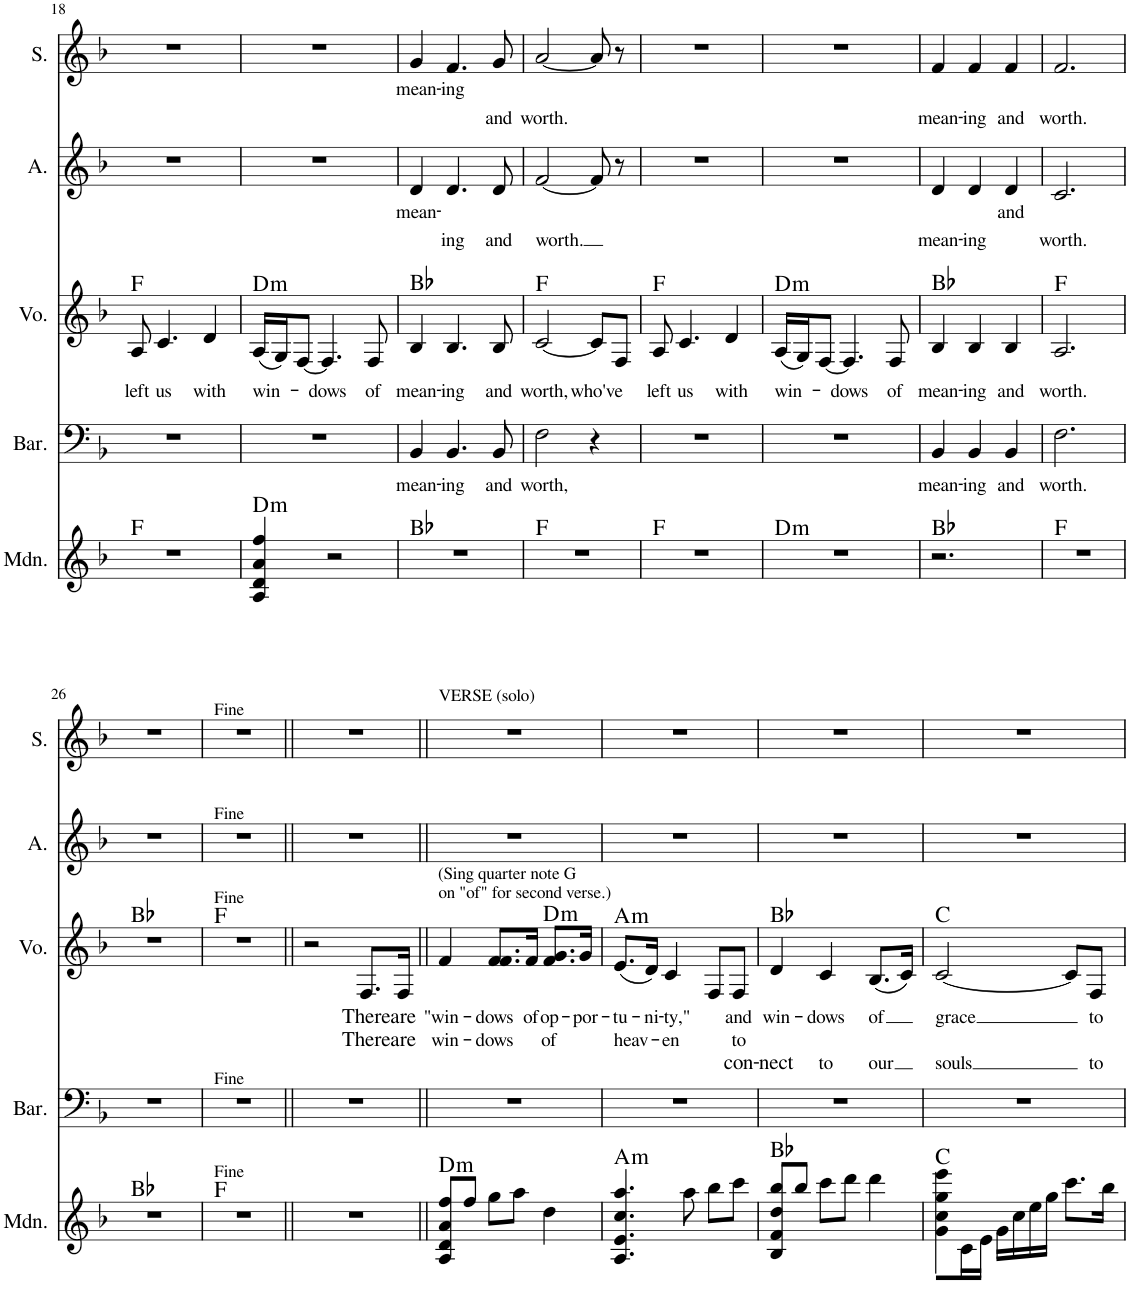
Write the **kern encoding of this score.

**kern	**harte	**kern	**text	**kern	**text	**text	**text	**harte	**kern	**text	**kern	**text
*part5	*part5	*part4	*part4	*part3	*part3	*part3	*part3	*part3	*part2	*part2	*part1	*part1
*staff5	*	*staff4	*staff4	*staff3	*staff3	*staff3	*staff3	*	*staff2	*staff2	*staff1	*staff1
*I"Mandolin	*	*I"Baritone	*	*I"Voice	*	*	*	*	*I"Alto	*	*I"Soprano	*
*I'Mdn.	*	*I'Bar.	*	*I'Vo.	*	*	*	*	*I'A.	*	*I'S.	*
!!LO:PB:g=z
*clefG2	*	*clefF4	*	*clefG2	*	*	*	*	*clefG2	*	*clefG2	*
*k[b-]	*	*k[b-]	*	*k[b-]	*	*	*	*	*k[b-]	*	*k[b-]	*
=18	=18	=18	=18	=18	=18	=18	=18	=18	=18	=18	=18	=18
!	!	!	!	!	!LO:LY:b	!	!	!	!	!	!	!
1r	F:maj	1r	.	8A/	left	.	.	F:maj	1r	.	1r	.
!	!	!	!	!	!LO:LY:b	!	!	!	!	!	!	!
.	.	.	.	4.c/	us	.	.	.	.	.	.	.
!	!	!	!	!	!LO:LY:b	!	!	!	!	!	!	!
.	.	.	.	4d/	with	.	.	.	.	.	.	.
.	.	.	.	4ryy	.	.	.	.	.	.	.	.
=19	=19	=19	=19	=19	=19	=19	=19	=19	=19	=19	=19	=19
!	!LO:H:kt=m	!	!	!	!LO:LY:b	!	!	!LO:H:kt=m	!	!	!	!
4A/ 4d/ 4a/ 4ff/	D:min	1r	.	(16A/LL	win-	.	.	D:min	1r	.	1r	.
.	.	.	.	16G/J)	.	.	.	.	.	.	.	.
.	.	.	.	[8F/J	.	.	.	.	.	.	.	.
!	!	!	!	!	!LO:LY:b	!	!	!	!	!	!	!
2r	.	.	.	4.F/]	-dows	.	.	.	.	.	.	.
!	!	!	!	!	!LO:LY:b	!	!	!	!	!	!	!
.	.	.	.	8F/	of	.	.	.	.	.	.	.
4ryy	.	.	.	4ryy	.	.	.	.	.	.	.	.
=20	=20	=20	=20	=20	=20	=20	=20	=20	=20	=20	=20	=20
!	!	!	!LO:LY:b	!	!LO:LY:b	!	!	!	!	!LO:LY:b	!	!LO:LY:b
1r	Bb:maj	4BB-/	mean-	4B-/	mean-	.	.	Bb:maj	4d/	mean-	4g/	mean-
!	!	!	!LO:LY:b	!	!LO:LY:b	!	!	!	!	!LO:LY:b	!	!LO:LY:b
.	.	4.BB-/	-ing	4.B-/	-ing	.	.	.	4.d/	-ing	4.f/	-ing
!	!	!	!LO:LY:b	!	!LO:LY:b	!	!	!	!	!LO:LY:b	!	!LO:LY:b
.	.	8BB-/	and	8B-/	and	.	.	.	8d/	and	8g/	and
.	.	4ryy	.	4ryy	.	.	.	.	4ryy	.	4ryy	.
=21	=21	=21	=21	=21	=21	=21	=21	=21	=21	=21	=21	=21
!	!	!	!LO:LY:b	!	!LO:LY:b	!	!	!	!	!LO:LY:b	!	!LO:LY:b
1r	F:maj	2F\	worth,	[2c/	worth,	.	.	F:maj	[2f/	worth.	[2a/	worth.
!	!	!	!	!	!LO:LY:b	!	!	!	!	!	!	!
.	.	4r	.	8c/L]	who've	.	.	.	8f/]	.	8a/]	.
.	.	.	.	8F/J	.	.	.	.	8r	.	8r	.
.	.	4ryy	.	4ryy	.	.	.	.	4ryy	.	4ryy	.
=22	=22	=22	=22	=22	=22	=22	=22	=22	=22	=22	=22	=22
!	!	!	!	!	!LO:LY:b	!	!	!	!	!	!	!
1r	F:maj	1r	.	8A/	left	.	.	F:maj	1r	.	1r	.
!	!	!	!	!	!LO:LY:b	!	!	!	!	!	!	!
.	.	.	.	4.c/	us	.	.	.	.	.	.	.
!	!	!	!	!	!LO:LY:b	!	!	!	!	!	!	!
.	.	.	.	4d/	with	.	.	.	.	.	.	.
.	.	.	.	4ryy	.	.	.	.	.	.	.	.
=23	=23	=23	=23	=23	=23	=23	=23	=23	=23	=23	=23	=23
!	!LO:H:kt=m	!	!	!	!LO:LY:b	!	!	!LO:H:kt=m	!	!	!	!
1r	D:min	1r	.	(16A/LL	win-	.	.	D:min	1r	.	1r	.
.	.	.	.	16G/J)	.	.	.	.	.	.	.	.
.	.	.	.	[8F/J	.	.	.	.	.	.	.	.
!	!	!	!	!	!LO:LY:b	!	!	!	!	!	!	!
.	.	.	.	4.F/]	-dows	.	.	.	.	.	.	.
!	!	!	!	!	!LO:LY:b	!	!	!	!	!	!	!
.	.	.	.	8F/	of	.	.	.	.	.	.	.
.	.	.	.	4ryy	.	.	.	.	.	.	.	.
=24	=24	=24	=24	=24	=24	=24	=24	=24	=24	=24	=24	=24
!	!	!	!LO:LY:b	!	!LO:LY:b	!	!	!	!	!LO:LY:b	!	!LO:LY:b
2.r	Bb:maj	4BB-/	mean-	4B-/	mean-	.	.	Bb:maj	4d/	mean-	4f/	mean-
!	!	!	!LO:LY:b	!	!LO:LY:b	!	!	!	!	!LO:LY:b	!	!LO:LY:b
.	.	4BB-/	-ing	4B-/	-ing	.	.	.	4d/	-ing	4f/	-ing
!	!	!	!LO:LY:b	!	!LO:LY:b	!	!	!	!	!LO:LY:b	!	!LO:LY:b
.	.	4BB-/	and	4B-/	and	.	.	.	4d/	and	4f/	and
=25	=25	=25	=25	=25	=25	=25	=25	=25	=25	=25	=25	=25
!	!	!	!LO:LY:b	!	!LO:LY:b	!	!	!	!	!LO:LY:b	!	!LO:LY:b
1r	F:maj	2.F\	worth.	2.A/	worth.	.	.	F:maj	2.c/	worth.	2.f/	worth.
.	.	4ryy	.	4ryy	.	.	.	.	4ryy	.	4ryy	.
!!LO:LB:g=z
=26	=26	=26	=26	=26	=26	=26	=26	=26	=26	=26	=26	=26
1r	Bb:maj	1r	.	1r	.	.	.	Bb:maj	1r	.	1r	.
=27	=27	=27	=27	=27	=27	=27	=27	=27	=27	=27	=27	=27
1r	F:maj	1r	.	1r	.	.	.	F:maj	1r	.	1r	.
=28||	=28||	=28||	=28||	=28||	=28||	=28||	=28||	=28||	=28||	=28||	=28||	=28||
1r	.	1r	.	2r	.	.	.	.	1r	.	1r	.
!	!	!	!	!	!LO:LY:b	!LO:LY:b	!	!	!	!	!	!
.	.	.	.	8.F/L	There	There	.	.	.	.	.	.
!	!	!	!	!	!LO:LY:b	!LO:LY:b	!	!	!	!	!	!
.	.	.	.	16F/Jk	are	are	.	.	.	.	.	.
.	.	.	.	4ryy	.	.	.	.	.	.	.	.
=29||	=29||	=29||	=29||	=29||	=29||	=29||	=29||	=29||	=29||	=29||	=29||	=29||
!	!	!	!	!	!	!	!	!	!	!	!LO:TX:a:t=VERSE (solo)	!
!	!	!	!	!LO:TX:a:t=(Sing quarter note G	!	!	!	!	!	!	!	!
!	!	!	!	!LO:TX:a:t=on "of" for second verse.)	!	!	!	!	!	!	!	!
!	!LO:H:kt=m	!	!	!	!LO:LY:b	!LO:LY:b	!	!	!	!	!	!
8A/ 8d/ 8a/ 8ff/L	D:min	1r	.	4f/	"win-	win-	.	.	1r	.	1r	.
8ff/J	.	.	.	.	.	.	.	.	.	.	.	.
!	!	!	!	!	!LO:LY:b	!LO:LY:b	!	!	!	!	!	!
8gg\L	.	.	.	8.f/ 8.f/L	-dows	-dows	.	.	.	.	.	.
8aa\J	.	.	.	.	.	.	.	.	.	.	.	.
!	!	!	!	!	!LO:LY:b	!	!	!	!	!	!	!
.	.	.	.	16f/Jk	of	.	.	.	.	.	.	.
!	!	!	!	!	!LO:LY:b	!LO:LY:b	!	!LO:H:kt=m	!	!	!	!
4dd\	.	.	.	8.f/ 8.g/L	op-	of	.	D:min	.	.	.	.
!	!	!	!	!	!LO:LY:b	!	!	!	!	!	!	!
.	.	.	.	16g/Jk	-por-	.	.	.	.	.	.	.
4ryy	.	.	.	4ryy	.	.	.	.	.	.	.	.
=30	=30	=30	=30	=30	=30	=30	=30	=30	=30	=30	=30	=30
!	!LO:H:kt=m	!	!	!	!LO:LY:b	!LO:LY:b	!	!LO:H:kt=m	!	!	!	!
4.A/ 4.e/ 4.cc/ 4.aa/	A:min	1r	.	(8.e/L	-tu-	heav-	.	A:min	1r	.	1r	.
!	!	!	!	!	!LO:LY:b	!	!	!	!	!	!	!
.	.	.	.	16d/Jk)	-ni-	.	.	.	.	.	.	.
!	!	!	!	!	!LO:LY:b	!LO:LY:b	!	!	!	!	!	!
.	.	.	.	4c/	-ty,"	-en	.	.	.	.	.	.
8aa\	.	.	.	.	.	.	.	.	.	.	.	.
8bb-\L	.	.	.	8F/L	.	.	.	.	.	.	.	.
!	!	!	!	!	!LO:LY:b	!LO:LY:b	!LO:LY:b	!	!	!	!	!
8ccc\J	.	.	.	8F/J	and	to	con-	.	.	.	.	.
4ryy	.	.	.	4ryy	.	.	.	.	.	.	.	.
=31	=31	=31	=31	=31	=31	=31	=31	=31	=31	=31	=31	=31
!	!	!	!	!	!LO:LY:b	!	!LO:LY:b	!	!	!	!	!
8B-/ 8f/ 8dd/ 8bb-/L	Bb:maj	1r	.	4d/	win-	.	-nect	Bb:maj	1r	.	1r	.
8bb-/J	.	.	.	.	.	.	.	.	.	.	.	.
!	!	!	!	!	!LO:LY:b	!	!LO:LY:b	!	!	!	!	!
8ccc\L	.	.	.	4c/	-dows	.	to	.	.	.	.	.
8ddd\J	.	.	.	.	.	.	.	.	.	.	.	.
!	!	!	!	!	!LO:LY:b	!	!LO:LY:b	!	!	!	!	!
4ddd\	.	.	.	(8.B-/L	of	.	our	.	.	.	.	.
.	.	.	.	16c/Jk)	.	.	.	.	.	.	.	.
4ryy	.	.	.	4ryy	.	.	.	.	.	.	.	.
=32	=32	=32	=32	=32	=32	=32	=32	=32	=32	=32	=32	=32
!	!	!	!	!	!LO:LY:b	!	!LO:LY:b	!	!	!	!	!
8g\ 8cc\ 8gg\ 8eee\L	C:maj	1r	.	[2c/	grace	.	souls	C:maj	1r	.	1r	.
16c\L	.	.	.	.	.	.	.	.	.	.	.	.
16e\JJ	.	.	.	.	.	.	.	.	.	.	.	.
16g\LL	.	.	.	.	.	.	.	.	.	.	.	.
16cc\	.	.	.	.	.	.	.	.	.	.	.	.
16ee\	.	.	.	.	.	.	.	.	.	.	.	.
16gg\JJ	.	.	.	.	.	.	.	.	.	.	.	.
8.ccc\L	.	.	.	8c/L]	.	.	.	.	.	.	.	.
!	!	!	!	!	!LO:LY:b	!	!LO:LY:b	!	!	!	!	!
.	.	.	.	8F/J	to	.	to	.	.	.	.	.
16bb-\Jk	.	.	.	.	.	.	.	.	.	.	.	.
4ryy	.	.	.	4ryy	.	.	.	.	.	.	.	.
=	=	=	=	=	=	=	=	=	=	=	=	=
*-	*-	*-	*-	*-	*-	*-	*-	*-	*-	*-	*-	*-
